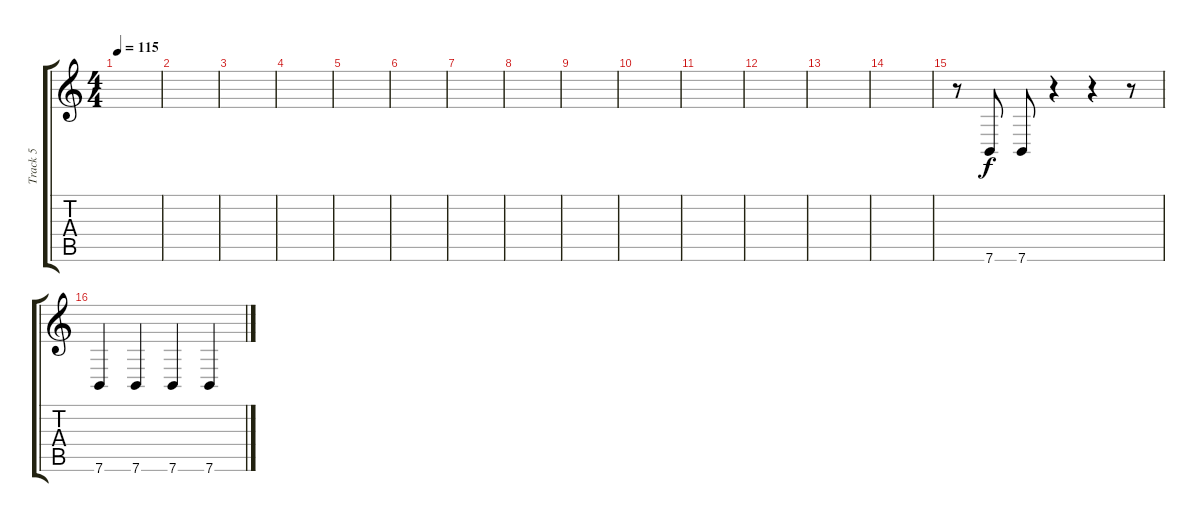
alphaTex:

\track ("Track 5" "Track 5") {instrument gunshot}
\staff {score tabs}
\tuning (E4 B3 G3 D3 A2 E2) {hide}
\ts (4 4)
\tempo 115
\clef g2
\ks c
|
|
|
|
|
|
|
|
|
|
|
|
|
|
r.8 7.6.8 7.6.8 r.4 r.4 r.8 |
7.6.4 7.6.4 7.6.4 7.6.4
